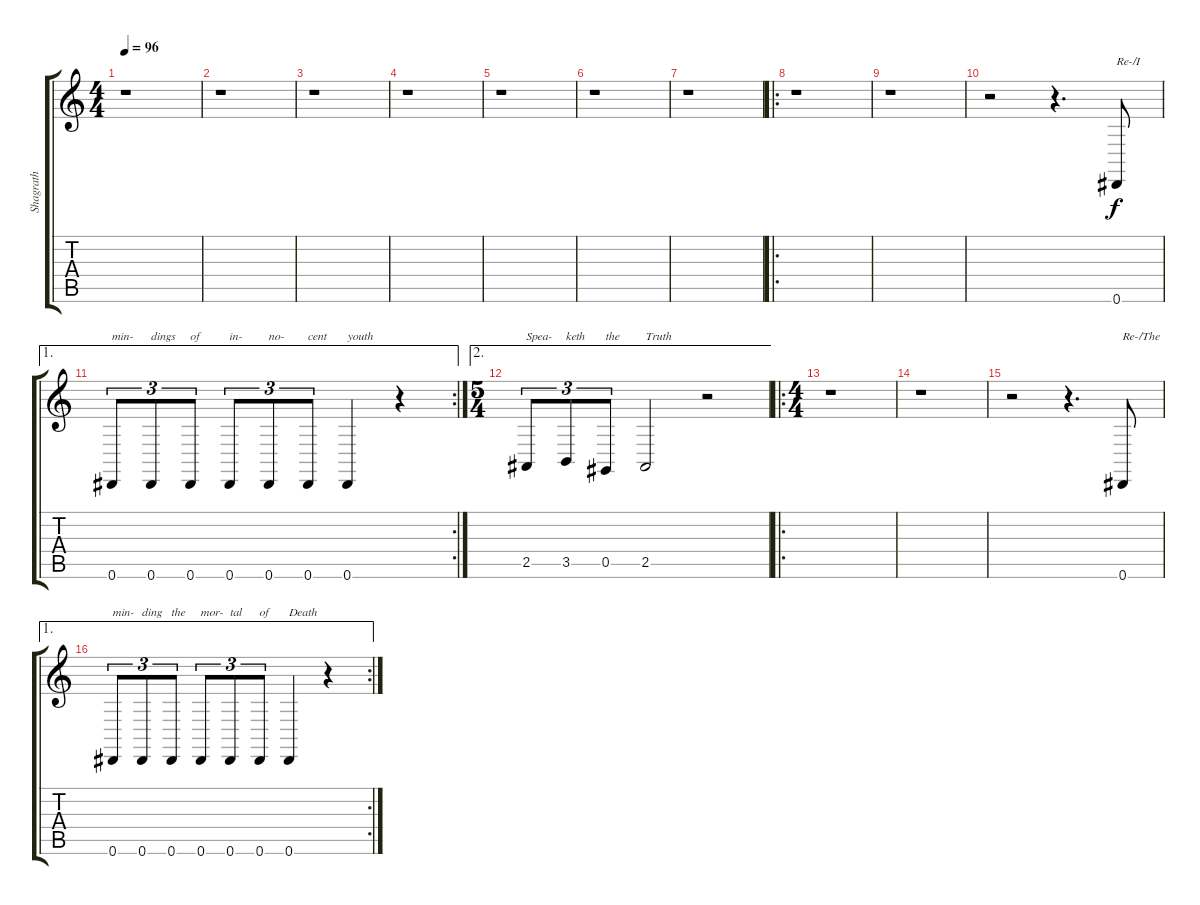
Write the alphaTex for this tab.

\track ("Shagrath" "Shagrath") {solo instrument tuba}
\staff {score tabs}
\tuning (Eb4 Bb3 Gb3 Db3 Ab2 Eb2) {hide}
\ts (4 4)
\tempo 96
\clef g2
\ks c
r.1{dy f} |
r.1 |
r.1 |
r.1 |
r.1 |
r.1 |
r.1 |
\ro
r.1 |
r.1 |
r.2 r.4{d} 0.6.8{txt "Re-/I"} |
\ae 1
\rc 2
0.6.8{tu (3 2) txt "min-"} 0.6.8{tu (3 2) txt "dings"} 0.6.8{tu (3 2) txt "of"} 0.6.8{tu (3 2) txt "in-"} 0.6.8{tu (3 2) txt "no-"} 0.6.8{tu (3 2) txt "cent"} 0.6.4{txt "youth"} r.4 |
\ae 2
\ts (5 4)
2.5.8{tu (3 2) txt "Spea-"} 3.5.8{tu (3 2) txt "keth"} 0.5.8{tu (3 2) txt "the"} 2.5.2{txt "Truth"} r.2 |
\ro
\ts (4 4)
r.1 |
r.1 |
r.2 r.4{d} 0.6.8{txt "Re-/The"} |
\ae 1
\rc 2
0.6.8{tu (3 2) txt "min-"} 0.6.8{tu (3 2) txt "ding"} 0.6.8{tu (3 2) txt "the"} 0.6.8{tu (3 2) txt "mor-"} 0.6.8{tu (3 2) txt "tal"} 0.6.8{tu (3 2) txt "of"} 0.6.4{txt "Death"} r.4
